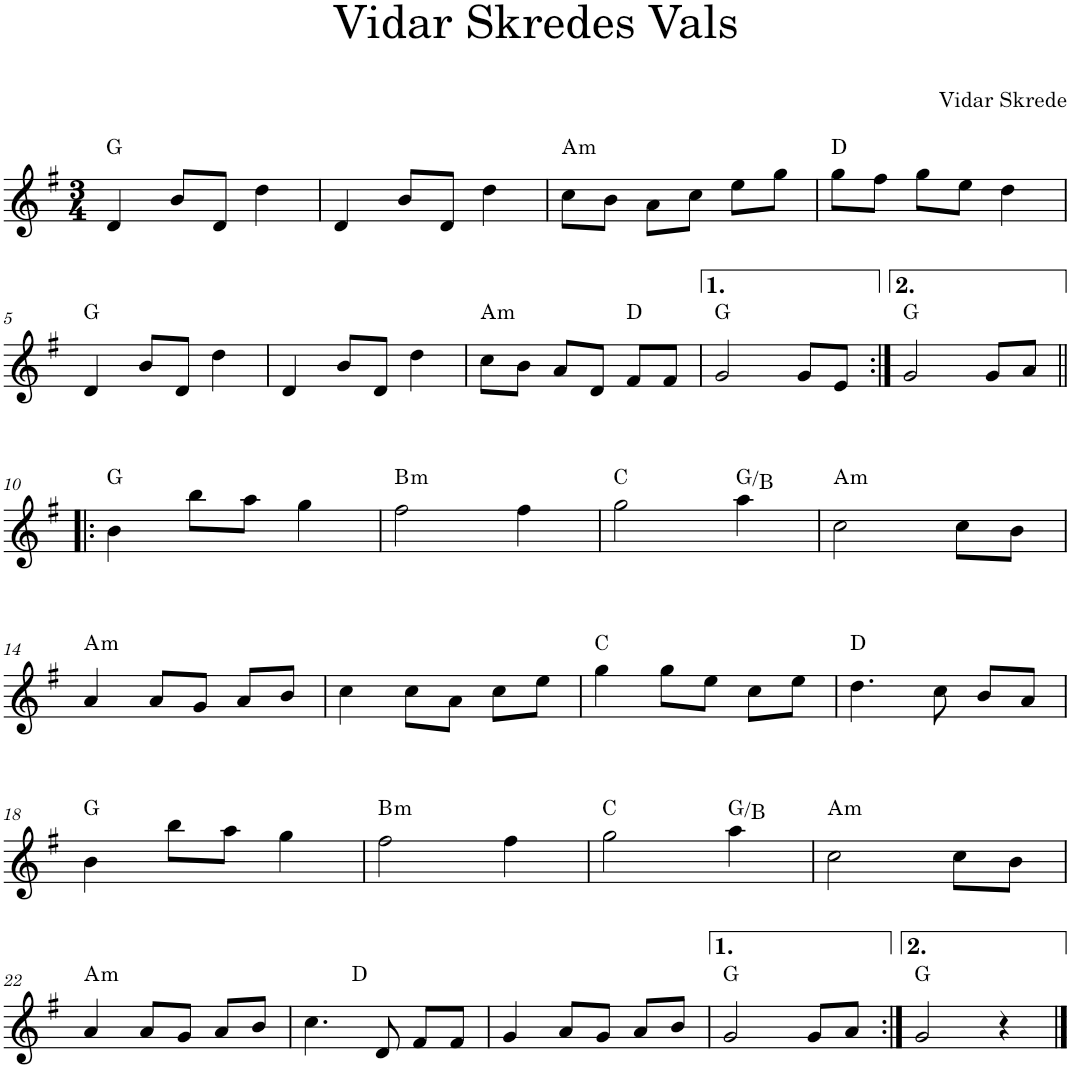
**kern	**harte
*part1	*part1
*staff1	*
*I"Piano	*
*I'Pno.	*
*clefG2	*
*k[f#]	*
*M3/4	*
=1	=1
4d/	G:maj
8b/L	.
8d/J	.
4dd\	.
=2	=2
4d/	.
8b/L	.
8d/J	.
4dd\	.
=3	=3
!	!LO:H:kt=m
8cc\L	A:min
8b\J	.
8a\L	.
8cc\J	.
8ee\L	.
8gg\J	.
=4	=4
8gg\L	D:maj
8ff#\J	.
8gg\L	.
8ee\J	.
4dd\	.
!!LO:LB:g=z
=5	=5
4d/	G:maj
8b/L	.
8d/J	.
4dd\	.
=6	=6
4d/	.
8b/L	.
8d/J	.
4dd\	.
=7	=7
!	!LO:H:kt=m
8cc\L	A:min
8b\J	.
8a/L	.
8d/J	.
8f#/L	D:maj
8f#/J	.
=8	=8
2g/	G:maj
8g/L	.
8e/J	.
=9:|!	=9:|!
2g/	G:maj
8g/L	.
8a/J	.
!!LO:LB:g=z
=10!|:	=10!|:
4b\	G:maj
8bb\L	.
8aa\J	.
4gg\	.
=11	=11
!	!LO:H:kt=m
2ff#\	B:min
4ff#\	.
=12	=12
2gg\	C:maj
4aa\	G:maj/3
=13	=13
!	!LO:H:kt=m
2cc\	A:min
8cc\L	.
8b\J	.
!!LO:LB:g=z
=14	=14
!	!LO:H:kt=m
4a/	A:min
8a/L	.
8g/J	.
8a/L	.
8b/J	.
=15	=15
4cc\	.
8cc\L	.
8a\J	.
8cc\L	.
8ee\J	.
=16	=16
4gg\	C:maj
8gg\L	.
8ee\J	.
8cc\L	.
8ee\J	.
=17	=17
4.dd\	D:maj
8cc\	.
8b/L	.
8a/J	.
!!LO:LB:g=z
=18	=18
4b\	G:maj
8bb\L	.
8aa\J	.
4gg\	.
=19	=19
!	!LO:H:kt=m
2ff#\	B:min
4ff#\	.
=20	=20
2gg\	C:maj
4aa\	G:maj/3
=21	=21
!	!LO:H:kt=m
2cc\	A:min
8cc\L	.
8b\J	.
!!LO:LB:g=z
=22	=22
!	!LO:H:kt=m
4a/	A:min
8a/L	.
8g/J	.
8a/L	.
8b/J	.
=23	=23
*^	*
4.cc\	4ryy	.
.	2ryy	D:maj
8d/	.	.
8f#/L	.	.
8f#/J	.	.
*v	*v	*
=24	=24
4g/	.
8a/L	.
8g/J	.
8a/L	.
8b/J	.
=25	=25
2g/	G:maj
8g/L	.
8a/J	.
=26:|!	=26:|!
2g/	G:maj
4r	.
==	==
*-	*-
